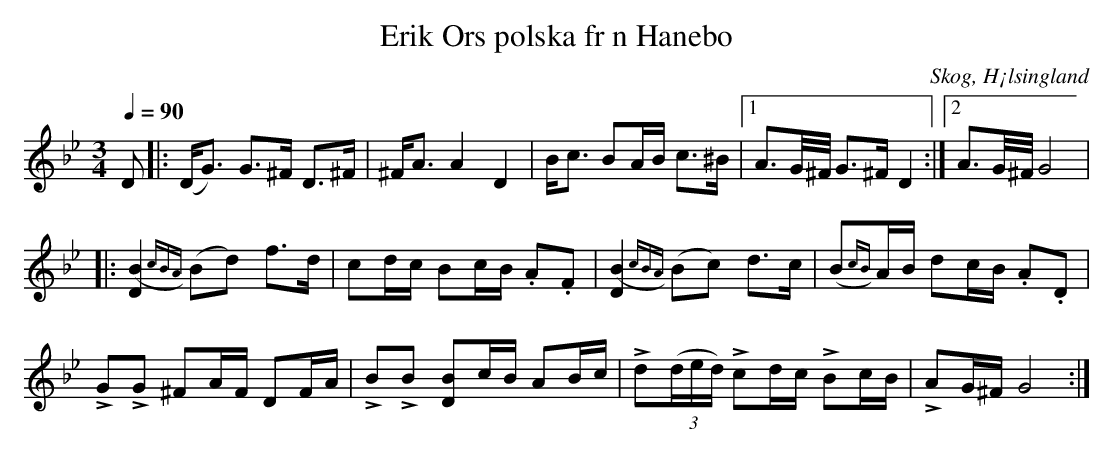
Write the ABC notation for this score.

X:1
T: Erik Ors polska fr n Hanebo
O: Skog, H¡lsingland
M: 3/4
L: 1/16
Q: 1/4=90
K: Gm
D2 |: (D2<G2) G2>^F2 D2>^F2|^F2<A2 A4 D4|B2<c2 B2AB c2>^B2|1 A2>G^F/ G2>^F2 D4:|2 A2>G^F/ G8|
|: [D4 (B4]{cBA}) (B2d2) f2>d2|c2dc B2cB .A2.F2|[D4 (B4]{cBA}) (B2c2) d2>c2|(B2{cB})AB d2cB .A2.D2|
LG2LG2 ^F2AF D2FA|LB2LB2 [D2 B2]cB A2Bc|Ld2(3(ded) Lc2dc LB2cB|LA2G^F G8:|
